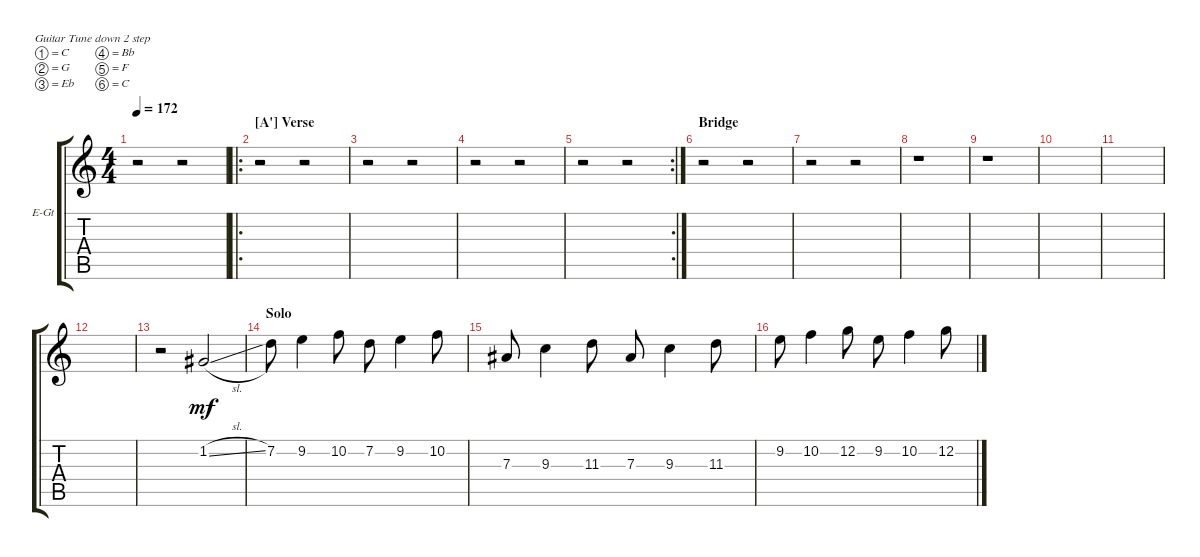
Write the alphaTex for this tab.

\bracketExtendMode groupsimilarinstruments
\firstSystemTrackNameOrientation horizontal
\otherSystemsTrackNameOrientation horizontal
\track ("Solo Guitar" "E-Gt") {instrument distortionguitar}
\staff {score tabs}
\tuning (C4 G3 Eb3 Bb2 F2 C2)
\ts (4 4)
\tempo 172
\clef g2
\ks c
r.2{dy mf} r.2 |
\ro
\section ("A'" "Verse")
r.2 r.2 |
r.2 r.2 |
r.2 r.2 |
\rc 2
r.2 r.2 |
\section ("" "Bridge")
r.2 r.2 |
r.2 r.2 |
r.1 |
r.1 |
|
|
|
r.2 1.2{sl acc #}.2 |
\section ("" "Solo")
7.2.8 9.2.4 10.2.8 7.2.8 9.2.4 10.2.8 |
7.3{acc #}.8 9.3.4 11.3.8 7.3{acc #}.8 9.3.4 11.3.8 |
9.2.8 10.2.4 12.2.8 9.2.8 10.2.4 12.2.8
